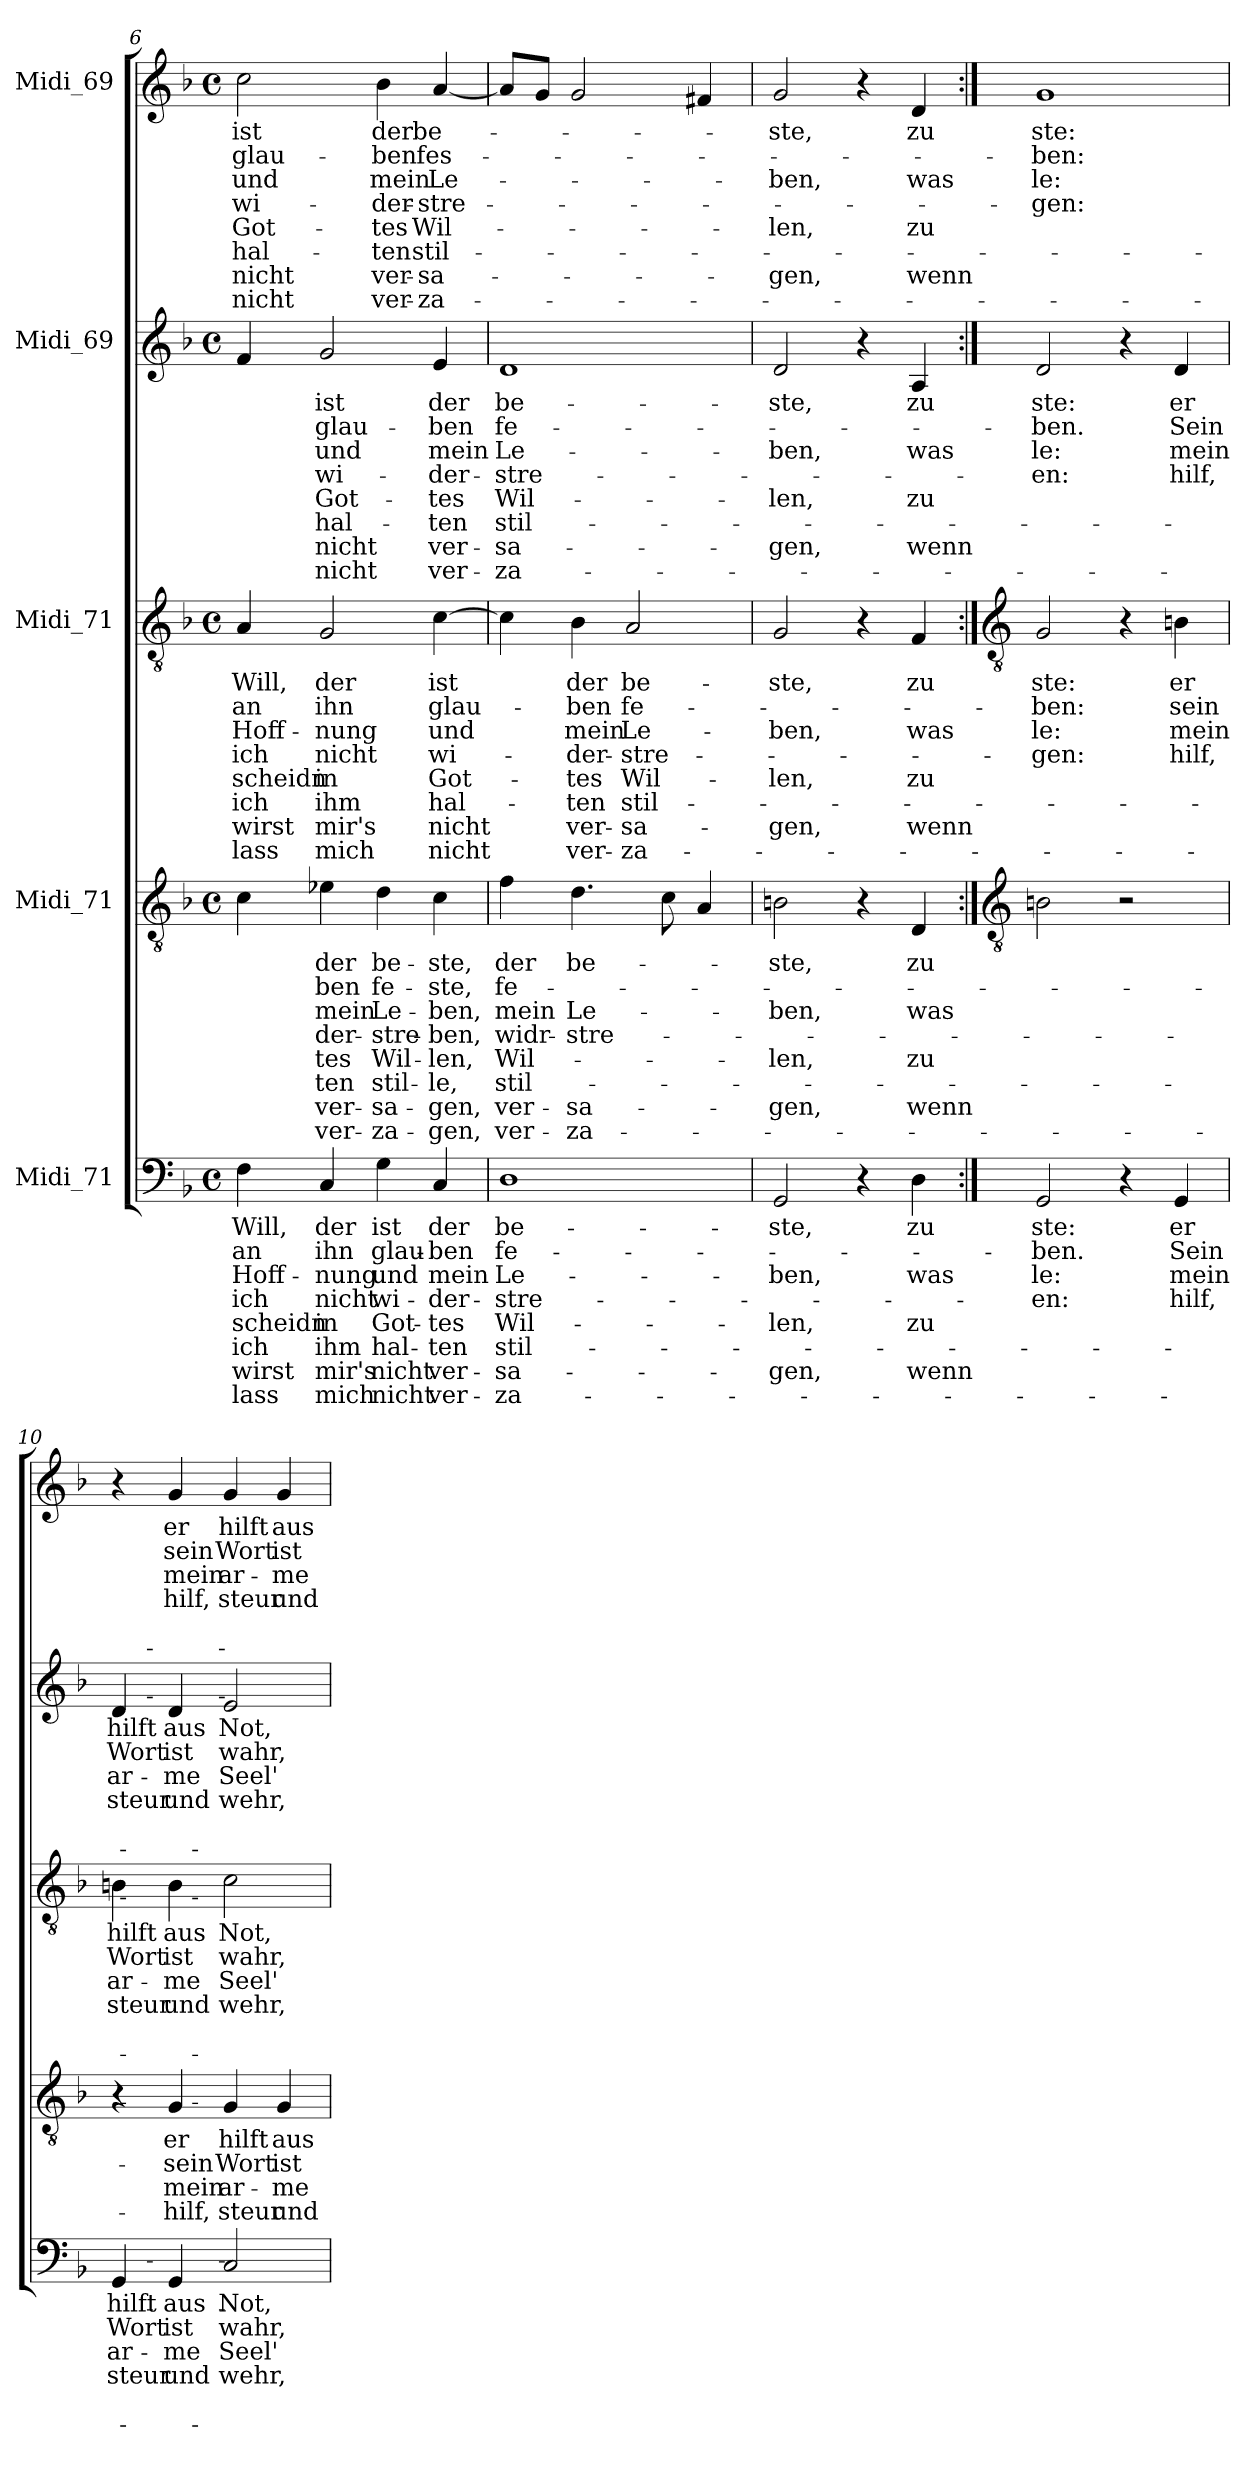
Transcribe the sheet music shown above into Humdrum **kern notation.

**kern	**text	**text	**text	**text	**text	**text	**text	**text	**kern	**text	**text	**text	**text	**text	**text	**text	**text	**kern	**text	**text	**text	**text	**text	**text	**text	**text	**kern	**text	**text	**text	**text	**text	**text	**text	**text	**kern	**text	**text	**text	**text	**text	**text	**text	**text
*part5	*part5	*part5	*part5	*part5	*part5	*part5	*part5	*part5	*part4	*part4	*part4	*part4	*part4	*part4	*part4	*part4	*part4	*part3	*part3	*part3	*part3	*part3	*part3	*part3	*part3	*part3	*part2	*part2	*part2	*part2	*part2	*part2	*part2	*part2	*part2	*part1	*part1	*part1	*part1	*part1	*part1	*part1	*part1	*part1
*staff5	*staff5	*staff5	*staff5	*staff5	*staff5	*staff5	*staff5	*staff5	*staff4	*staff4	*staff4	*staff4	*staff4	*staff4	*staff4	*staff4	*staff4	*staff3	*staff3	*staff3	*staff3	*staff3	*staff3	*staff3	*staff3	*staff3	*staff2	*staff2	*staff2	*staff2	*staff2	*staff2	*staff2	*staff2	*staff2	*staff1	*staff1	*staff1	*staff1	*staff1	*staff1	*staff1	*staff1	*staff1
*I"Midi_71	*	*	*	*	*	*	*	*	*I"Midi_71	*	*	*	*	*	*	*	*	*I"Midi_71	*	*	*	*	*	*	*	*	*I"Midi_69	*	*	*	*	*	*	*	*	*I"Midi_69	*	*	*	*	*	*	*	*
*clefF4	*	*	*	*	*	*	*	*	*clefGv2	*	*	*	*	*	*	*	*	*clefGv2	*	*	*	*	*	*	*	*	*clefG2	*	*	*	*	*	*	*	*	*clefG2	*	*	*	*	*	*	*	*
*k[b-]	*	*	*	*	*	*	*	*	*k[b-]	*	*	*	*	*	*	*	*	*k[b-]	*	*	*	*	*	*	*	*	*k[b-]	*	*	*	*	*	*	*	*	*k[b-]	*	*	*	*	*	*	*	*
*F:	*	*	*	*	*	*	*	*	*F:	*	*	*	*	*	*	*	*	*F:	*	*	*	*	*	*	*	*	*F:	*	*	*	*	*	*	*	*	*F:	*	*	*	*	*	*	*	*
*M4/4	*	*	*	*	*	*	*	*	*M4/4	*	*	*	*	*	*	*	*	*M4/4	*	*	*	*	*	*	*	*	*M4/4	*	*	*	*	*	*	*	*	*M4/4	*	*	*	*	*	*	*	*
*met(c)	*	*	*	*	*	*	*	*	*met(c)	*	*	*	*	*	*	*	*	*met(c)	*	*	*	*	*	*	*	*	*met(c)	*	*	*	*	*	*	*	*	*met(c)	*	*	*	*	*	*	*	*
=6	=6	=6	=6	=6	=6	=6	=6	=6	=6	=6	=6	=6	=6	=6	=6	=6	=6	=6	=6	=6	=6	=6	=6	=6	=6	=6	=6	=6	=6	=6	=6	=6	=6	=6	=6	=6	=6	=6	=6	=6	=6	=6	=6	=6
!	!LO:LY:b	!LO:LY:b	!LO:LY:b	!LO:LY:b	!LO:LY:b	!LO:LY:b	!LO:LY:b	!LO:LY:b	!	!	!	!	!	!	!	!	!	!	!LO:LY:b	!LO:LY:b	!LO:LY:b	!LO:LY:b	!LO:LY:b	!LO:LY:b	!LO:LY:b	!LO:LY:b	!	!	!	!	!	!	!	!	!	!	!LO:LY:b	!LO:LY:b	!LO:LY:b	!LO:LY:b	!LO:LY:b	!LO:LY:b	!LO:LY:b	!LO:LY:b
4F	Will,	an	Hoff-	-ich	scheidn	ich	wirst	lass	4c	.	.	.	.	.	.	.	.	4A	Will,	an	Hoff-	-ich	scheidn	ich	wirst	lass	4f	.	.	.	.	.	.	.	.	2cc	ist	glau-	-und	wi-	-Got-	-hal-	-nicht	nicht
!	!LO:LY:b	!LO:LY:b	!LO:LY:b	!LO:LY:b	!LO:LY:b	!LO:LY:b	!LO:LY:b	!LO:LY:b	!	!LO:LY:b	!LO:LY:b	!LO:LY:b	!LO:LY:b	!LO:LY:b	!LO:LY:b	!LO:LY:b	!LO:LY:b	!	!LO:LY:b	!LO:LY:b	!LO:LY:b	!LO:LY:b	!LO:LY:b	!LO:LY:b	!LO:LY:b	!LO:LY:b	!	!LO:LY:b	!LO:LY:b	!LO:LY:b	!LO:LY:b	!LO:LY:b	!LO:LY:b	!LO:LY:b	!LO:LY:b	!	!	!	!	!	!	!	!	!
4C	der	ihn	nung	nicht	in	ihm	mir's	mich	4e-X	der	ben	mein	der-	-tes	ten	ver-	-ver-	2G	der	ihn	nung	nicht	in	ihm	mir's	mich	2g	ist	glau-	-und	wi-	-Got-	-hal-	-nicht	nicht	.	.	.	.	.	.	.	.	.
!	!LO:LY:b	!LO:LY:b	!LO:LY:b	!LO:LY:b	!LO:LY:b	!LO:LY:b	!LO:LY:b	!LO:LY:b	!	!LO:LY:b	!LO:LY:b	!LO:LY:b	!LO:LY:b	!LO:LY:b	!LO:LY:b	!LO:LY:b	!LO:LY:b	!	!	!	!	!	!	!	!	!	!	!	!	!	!	!	!	!	!	!	!LO:LY:b	!LO:LY:b	!LO:LY:b	!LO:LY:b	!LO:LY:b	!LO:LY:b	!LO:LY:b	!LO:LY:b
4G	ist	glau-	-und	wi-	-Got-	-hal-	-nicht	nicht	4d	-be-	-fe-	-Le-	-stre-	-Wil-	-stil-	-sa-	-za-	.	.	.	.	.	.	.	.	.	.	.	.	.	.	.	.	.	.	4b-	der	ben	mein	der-	-tes	ten	ver-	-ver-
!	!LO:LY:b	!LO:LY:b	!LO:LY:b	!LO:LY:b	!LO:LY:b	!LO:LY:b	!LO:LY:b	!LO:LY:b	!	!LO:LY:b	!LO:LY:b	!LO:LY:b	!LO:LY:b	!LO:LY:b	!LO:LY:b	!LO:LY:b	!LO:LY:b	!	!LO:LY:b	!LO:LY:b	!LO:LY:b	!LO:LY:b	!LO:LY:b	!LO:LY:b	!LO:LY:b	!LO:LY:b	!	!LO:LY:b	!LO:LY:b	!LO:LY:b	!LO:LY:b	!LO:LY:b	!LO:LY:b	!LO:LY:b	!LO:LY:b	!	!LO:LY:b	!LO:LY:b	!LO:LY:b	!LO:LY:b	!LO:LY:b	!LO:LY:b	!LO:LY:b	!LO:LY:b
4C	der	ben	mein	der-	-tes	ten	ver-	-ver-	4c	-ste,	ste,	ben,	ben,	len,	le,	gen,	gen,	[4c	ist	glau-	-und	wi-	-Got-	-hal--	-nicht	nicht	4e	der	ben	mein	der-	-tes	ten	ver-	-ver-	[4a	-be-	-fes-	-Le-	-stre-	-Wil-	-stil-	-sa-	-za-
=7	=7	=7	=7	=7	=7	=7	=7	=7	=7	=7	=7	=7	=7	=7	=7	=7	=7	=7	=7	=7	=7	=7	=7	=7	=7	=7	=7	=7	=7	=7	=7	=7	=7	=7	=7	=7	=7	=7	=7	=7	=7	=7	=7	=7
!	!LO:LY:b	!LO:LY:b	!LO:LY:b	!LO:LY:b	!LO:LY:b	!LO:LY:b	!LO:LY:b	!LO:LY:b	!	!LO:LY:b	!LO:LY:b	!LO:LY:b	!LO:LY:b	!LO:LY:b	!LO:LY:b	!LO:LY:b	!LO:LY:b	!	!	!	!	!	!	!	!	!	!	!LO:LY:b	!LO:LY:b	!LO:LY:b	!LO:LY:b	!LO:LY:b	!LO:LY:b	!LO:LY:b	!LO:LY:b	!	!	!	!	!	!	!	!	!
1D	-be-	-fe-	-Le-	-stre-	-Wil-	-stil-	-sa-	-za-	4f	der	fe-	-mein	widr-	-Wil-	-stil-	-ver-	-ver-	4c]	.	.	.	.	.	.	.	.	1d	-be-	-fe-	-Le-	-stre-	-Wil-	-stil-	-sa-	-za-	8aL]	.	.	.	.	.	.	.	.
.	.	.	.	.	.	.	.	.	.	.	.	.	.	.	.	.	.	.	.	.	.	.	.	.	.	.	.	.	.	.	.	.	.	.	.	8gJ	.	.	.	.	.	.	.	.
!	!	!	!	!	!	!	!	!	!	!LO:LY:b	!	!LO:LY:b	!LO:LY:b	!	!	!LO:LY:b	!LO:LY:b	!	!LO:LY:b	!LO:LY:b	!LO:LY:b	!LO:LY:b	!LO:LY:b	!LO:LY:b	!LO:LY:b	!LO:LY:b	!	!	!	!	!	!	!	!	!	!	!	!	!	!	!	!	!	!
.	.	.	.	.	.	.	.	.	4.d	-be-	.	-Le-	-stre-	.	.	-sa-	-za-	4B-	der	ben	mein	der-	-tes	ten	ver-	-ver-	.	.	.	.	.	.	.	.	.	2g	.	.	.	.	.	.	.	.
!	!	!	!	!	!	!	!	!	!	!	!	!	!	!	!	!	!	!	!LO:LY:b	!LO:LY:b	!LO:LY:b	!LO:LY:b	!LO:LY:b	!LO:LY:b	!LO:LY:b	!LO:LY:b	!	!	!	!	!	!	!	!	!	!	!	!	!	!	!	!	!	!
.	.	.	.	.	.	.	.	.	.	.	.	.	.	.	.	.	.	2A	-be-	-fe-	-Le-	-stre-	-Wil-	-stil-	-sa-	-za-	.	.	.	.	.	.	.	.	.	.	.	.	.	.	.	.	.	.
.	.	.	.	.	.	.	.	.	8c	.	.	.	.	.	.	.	.	.	.	.	.	.	.	.	.	.	.	.	.	.	.	.	.	.	.	.	.	.	.	.	.	.	.	.
.	.	.	.	.	.	.	.	.	4A	.	.	.	.	.	.	.	.	.	.	.	.	.	.	.	.	.	.	.	.	.	.	.	.	.	.	4f#X	.	.	.	.	.	.	.	.
=8	=8	=8	=8	=8	=8	=8	=8	=8	=8	=8	=8	=8	=8	=8	=8	=8	=8	=8	=8	=8	=8	=8	=8	=8	=8	=8	=8	=8	=8	=8	=8	=8	=8	=8	=8	=8	=8	=8	=8	=8	=8	=8	=8	=8
!	!LO:LY:b	!	!LO:LY:b	!	!LO:LY:b	!	!LO:LY:b	!	!	!LO:LY:b	!	!LO:LY:b	!	!LO:LY:b	!	!LO:LY:b	!	!	!LO:LY:b	!	!LO:LY:b	!	!LO:LY:b	!	!LO:LY:b	!	!	!LO:LY:b	!	!LO:LY:b	!	!LO:LY:b	!	!LO:LY:b	!	!	!LO:LY:b	!	!LO:LY:b	!	!LO:LY:b	!	!LO:LY:b	!
2GG	-ste,	.	ben,	.	len,	.	gen,	.	2Bn	-ste,	.	ben,	.	len,	.	gen,	.	2G	-ste,	.	ben,	.	len,	.	gen,	.	2d	-ste,	.	ben,	.	len,	.	gen,	.	2g	-ste,	.	ben,	.	len,	.	gen,	.
4r	.	.	.	.	.	.	.	.	4r	.	.	.	.	.	.	.	.	4r	.	.	.	.	.	.	.	.	4r	.	.	.	.	.	.	.	.	4r	.	.	.	.	.	.	.	.
!	!LO:LY:b	!	!LO:LY:b	!	!LO:LY:b	!	!LO:LY:b	!	!	!LO:LY:b	!	!LO:LY:b	!	!LO:LY:b	!	!LO:LY:b	!	!	!LO:LY:b	!	!LO:LY:b	!	!LO:LY:b	!	!LO:LY:b	!	!	!LO:LY:b	!	!LO:LY:b	!	!LO:LY:b	!	!LO:LY:b	!	!	!LO:LY:b	!	!LO:LY:b	!	!LO:LY:b	!	!LO:LY:b	!
4D	zu	.	was	.	zu	.	wenn	.	4D	zu	.	was	.	zu	.	wenn	.	4F	zu	.	was	.	zu	.	wenn	.	4A	zu	.	was	.	zu	.	wenn	.	4d	zu	.	was	.	zu	.	wenn	.
!!LO:LB:g=z
=9:|!	=9:|!	=9:|!	=9:|!	=9:|!	=9:|!	=9:|!	=9:|!	=9:|!	=9:|!	=9:|!	=9:|!	=9:|!	=9:|!	=9:|!	=9:|!	=9:|!	=9:|!	=9:|!	=9:|!	=9:|!	=9:|!	=9:|!	=9:|!	=9:|!	=9:|!	=9:|!	=9:|!	=9:|!	=9:|!	=9:|!	=9:|!	=9:|!	=9:|!	=9:|!	=9:|!	=9:|!	=9:|!	=9:|!	=9:|!	=9:|!	=9:|!	=9:|!	=9:|!	=9:|!
*	*	*	*	*	*	*	*	*	*clefGv2	*	*	*	*	*	*	*	*	*clefGv2	*	*	*	*	*	*	*	*	*	*	*	*	*	*	*	*	*	*	*	*	*	*	*	*	*	*
!	!LO:LY:b	!LO:LY:b	!LO:LY:b	!LO:LY:b	!	!	!	!	!	!	!	!	!	!	!	!	!	!	!LO:LY:b	!LO:LY:b	!LO:LY:b	!LO:LY:b	!	!	!	!	!	!LO:LY:b	!LO:LY:b	!LO:LY:b	!LO:LY:b	!	!	!	!	!	!LO:LY:b	!LO:LY:b	!LO:LY:b	!LO:LY:b	!	!	!	!
2GG	ste:	ben.	le:	en:	.	.	.	.	2Bn	.	.	.	.	.	.	.	.	2G	ste:	ben:	le:	gen:	.	.	.	.	2d	ste:	ben.	le:	en:	.	.	.	.	1g	ste:	ben:	le:	gen:	.	.	.	.
4r	.	.	.	.	.	.	.	.	2r	.	.	.	.	.	.	.	.	4r	.	.	.	.	.	.	.	.	4r	.	.	.	.	.	.	.	.	.	.	.	.	.	.	.	.	.
!	!LO:LY:b	!LO:LY:b	!LO:LY:b	!LO:LY:b	!	!	!	!	!	!	!	!	!	!	!	!	!	!	!LO:LY:b	!LO:LY:b	!LO:LY:b	!LO:LY:b	!	!	!	!	!	!LO:LY:b	!LO:LY:b	!LO:LY:b	!LO:LY:b	!	!	!	!	!	!	!	!	!	!	!	!	!
4GG	er	Sein	mein	hilf,	.	.	.	.	.	.	.	.	.	.	.	.	.	4Bn	er	sein	mein	hilf,	.	.	.	.	4d	er	Sein	mein	hilf,	.	.	.	.	.	.	.	.	.	.	.	.	.
=10	=10	=10	=10	=10	=10	=10	=10	=10	=10	=10	=10	=10	=10	=10	=10	=10	=10	=10	=10	=10	=10	=10	=10	=10	=10	=10	=10	=10	=10	=10	=10	=10	=10	=10	=10	=10	=10	=10	=10	=10	=10	=10	=10	=10
!	!LO:LY:b	!LO:LY:b	!LO:LY:b	!LO:LY:b	!	!	!	!	!	!	!	!	!	!	!	!	!	!	!LO:LY:b	!LO:LY:b	!LO:LY:b	!LO:LY:b	!	!	!	!	!	!LO:LY:b	!LO:LY:b	!LO:LY:b	!LO:LY:b	!	!	!	!	!	!	!	!	!	!	!	!	!
4GG	hilft	Wort	ar-	-steur	.	.	.	.	4r	.	.	.	.	.	.	.	.	4Bn	hilft	Wort	ar-	-steur	.	.	.	.	4d	hilft	Wort	ar-	-steur	.	.	.	.	4r	.	.	.	.	.	.	.	.
!	!LO:LY:b	!LO:LY:b	!LO:LY:b	!LO:LY:b	!	!	!	!	!	!LO:LY:b	!LO:LY:b	!LO:LY:b	!LO:LY:b	!	!	!	!	!	!LO:LY:b	!LO:LY:b	!LO:LY:b	!LO:LY:b	!	!	!	!	!	!LO:LY:b	!LO:LY:b	!LO:LY:b	!LO:LY:b	!	!	!	!	!	!LO:LY:b	!LO:LY:b	!LO:LY:b	!LO:LY:b	!	!	!	!
4GG	aus	ist	me	und	.	.	.	.	4G	er	sein	mein	hilf,	.	.	.	.	4B	aus	ist	me	und	.	.	.	.	4d	aus	ist	me	und	.	.	.	.	4g	er	sein	mein	hilf,	.	.	.	.
!	!LO:LY:b	!LO:LY:b	!LO:LY:b	!LO:LY:b	!	!	!	!	!	!LO:LY:b	!LO:LY:b	!LO:LY:b	!LO:LY:b	!	!	!	!	!	!LO:LY:b	!LO:LY:b	!LO:LY:b	!LO:LY:b	!	!	!	!	!	!LO:LY:b	!LO:LY:b	!LO:LY:b	!LO:LY:b	!	!	!	!	!	!LO:LY:b	!LO:LY:b	!LO:LY:b	!LO:LY:b	!	!	!	!
2C	Not,	wahr,	Seel'	wehr,	.	.	.	.	4G	hilft	Wort	ar-	-steur	.	.	.	.	2c	Not,	wahr,	Seel'	wehr,	.	.	.	.	2e	Not,	wahr,	Seel'	wehr,	.	.	.	.	4g	hilft	Wort	ar-	-steur	.	.	.	.
!	!	!	!	!	!	!	!	!	!	!LO:LY:b	!LO:LY:b	!LO:LY:b	!LO:LY:b	!	!	!	!	!	!	!	!	!	!	!	!	!	!	!	!	!	!	!	!	!	!	!	!LO:LY:b	!LO:LY:b	!LO:LY:b	!LO:LY:b	!	!	!	!
.	.	.	.	.	.	.	.	.	4G	aus	ist	me	und	.	.	.	.	.	.	.	.	.	.	.	.	.	.	.	.	.	.	.	.	.	.	4g	aus	ist	me	und	.	.	.	.
=	=	=	=	=	=	=	=	=	=	=	=	=	=	=	=	=	=	=	=	=	=	=	=	=	=	=	=	=	=	=	=	=	=	=	=	=	=	=	=	=	=	=	=	=
*-	*-	*-	*-	*-	*-	*-	*-	*-	*-	*-	*-	*-	*-	*-	*-	*-	*-	*-	*-	*-	*-	*-	*-	*-	*-	*-	*-	*-	*-	*-	*-	*-	*-	*-	*-	*-	*-	*-	*-	*-	*-	*-	*-	*-
